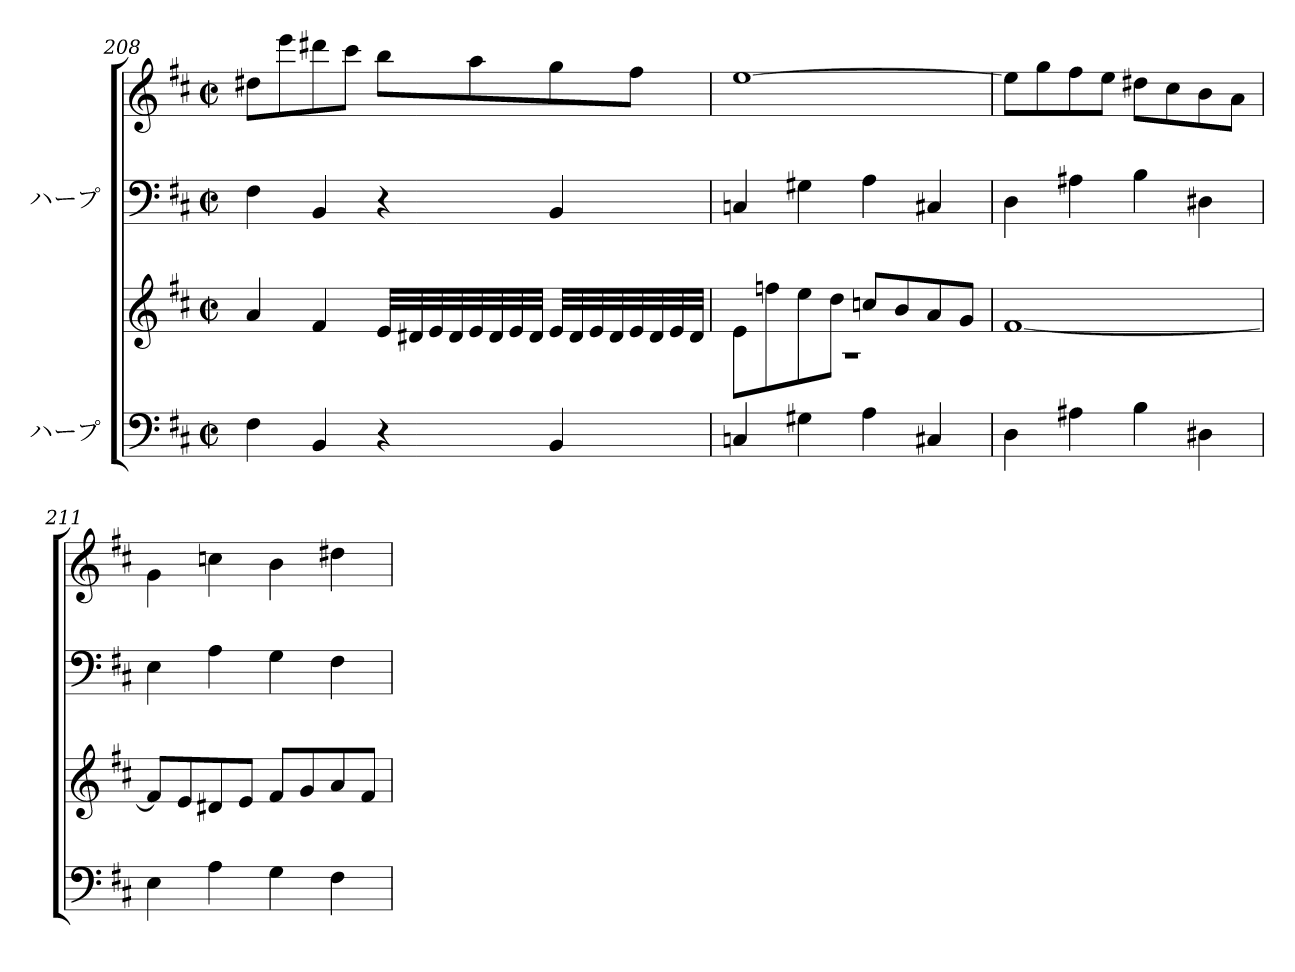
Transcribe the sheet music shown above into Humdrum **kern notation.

**kern	**kern	**kern	**kern
*part2	*part2	*part1	*part1
*staff4	*staff3	*staff2	*staff1
*I"ハープ	*	*I"ハープ	*
!!LO:PB:g=z
*clefF4	*clefG2	*clefF4	*clefG2
*k[f#c#]	*k[f#c#]	*k[f#c#]	*k[f#c#]
*M2/2	*M2/2	*M2/2	*M2/2
*met(c|)	*met(c|)	*met(c|)	*met(c|)
=208	=208	=208	=208
4F#\	4a/	4F#\	8dd#X\L
.	.	.	8eee\
4BB/	4f#/	4BB/	8ddd#X\
.	.	.	8ccc#\J
4r	32e/LLL	4r	8bb\L
.	32d#X/	.	.
.	32e/	.	.
.	32d#/	.	.
.	32e/	.	8aa\
.	32d#/	.	.
.	32e/	.	.
.	32d#/JJJ	.	.
4BB/	32e/LLL	4BB/	8gg\
.	32d#/	.	.
.	32e/	.	.
.	32d#/	.	.
.	32e/	.	8ff#\J
.	32d#/	.	.
.	32e/	.	.
.	32d#/JJJ	.	.
=209	=209	=209	=209
*	*^	*	*
4Cn/	8e\L	1r	4Cn/	[1ee
.	8ffn\	.	.	.
4G#X\	8ee\	.	4G#X\	.
.	8dd\J	.	.	.
4A\	8ccn/L	.	4A\	.
.	8b/	.	.	.
4C#X/	8a/	.	4C#X/	.
.	8g/J	.	.	.
*	*v	*v	*	*
=210	=210	=210	=210
4D\	[1f#	4D\	8ee\L]
.	.	.	8gg\
4A#X\	.	4A#X\	8ff#\
.	.	.	8ee\J
4B\	.	4B\	8dd#X\L
.	.	.	8cc#\
4D#X\	.	4D#X\	8b\
.	.	.	8a\J
!!LO:LB:g=z
=211	=211	=211	=211
4E\	8f#/L]	4E\	4g\
.	8e/	.	.
4A\	8d#X/	4A\	4ccn\
.	8e/J	.	.
4G\	8f#/L	4G\	4b\
.	8g/	.	.
4F#\	8a/	4F#\	4dd#X\
.	8f#/J	.	.
=	=	=	=
*-	*-	*-	*-
